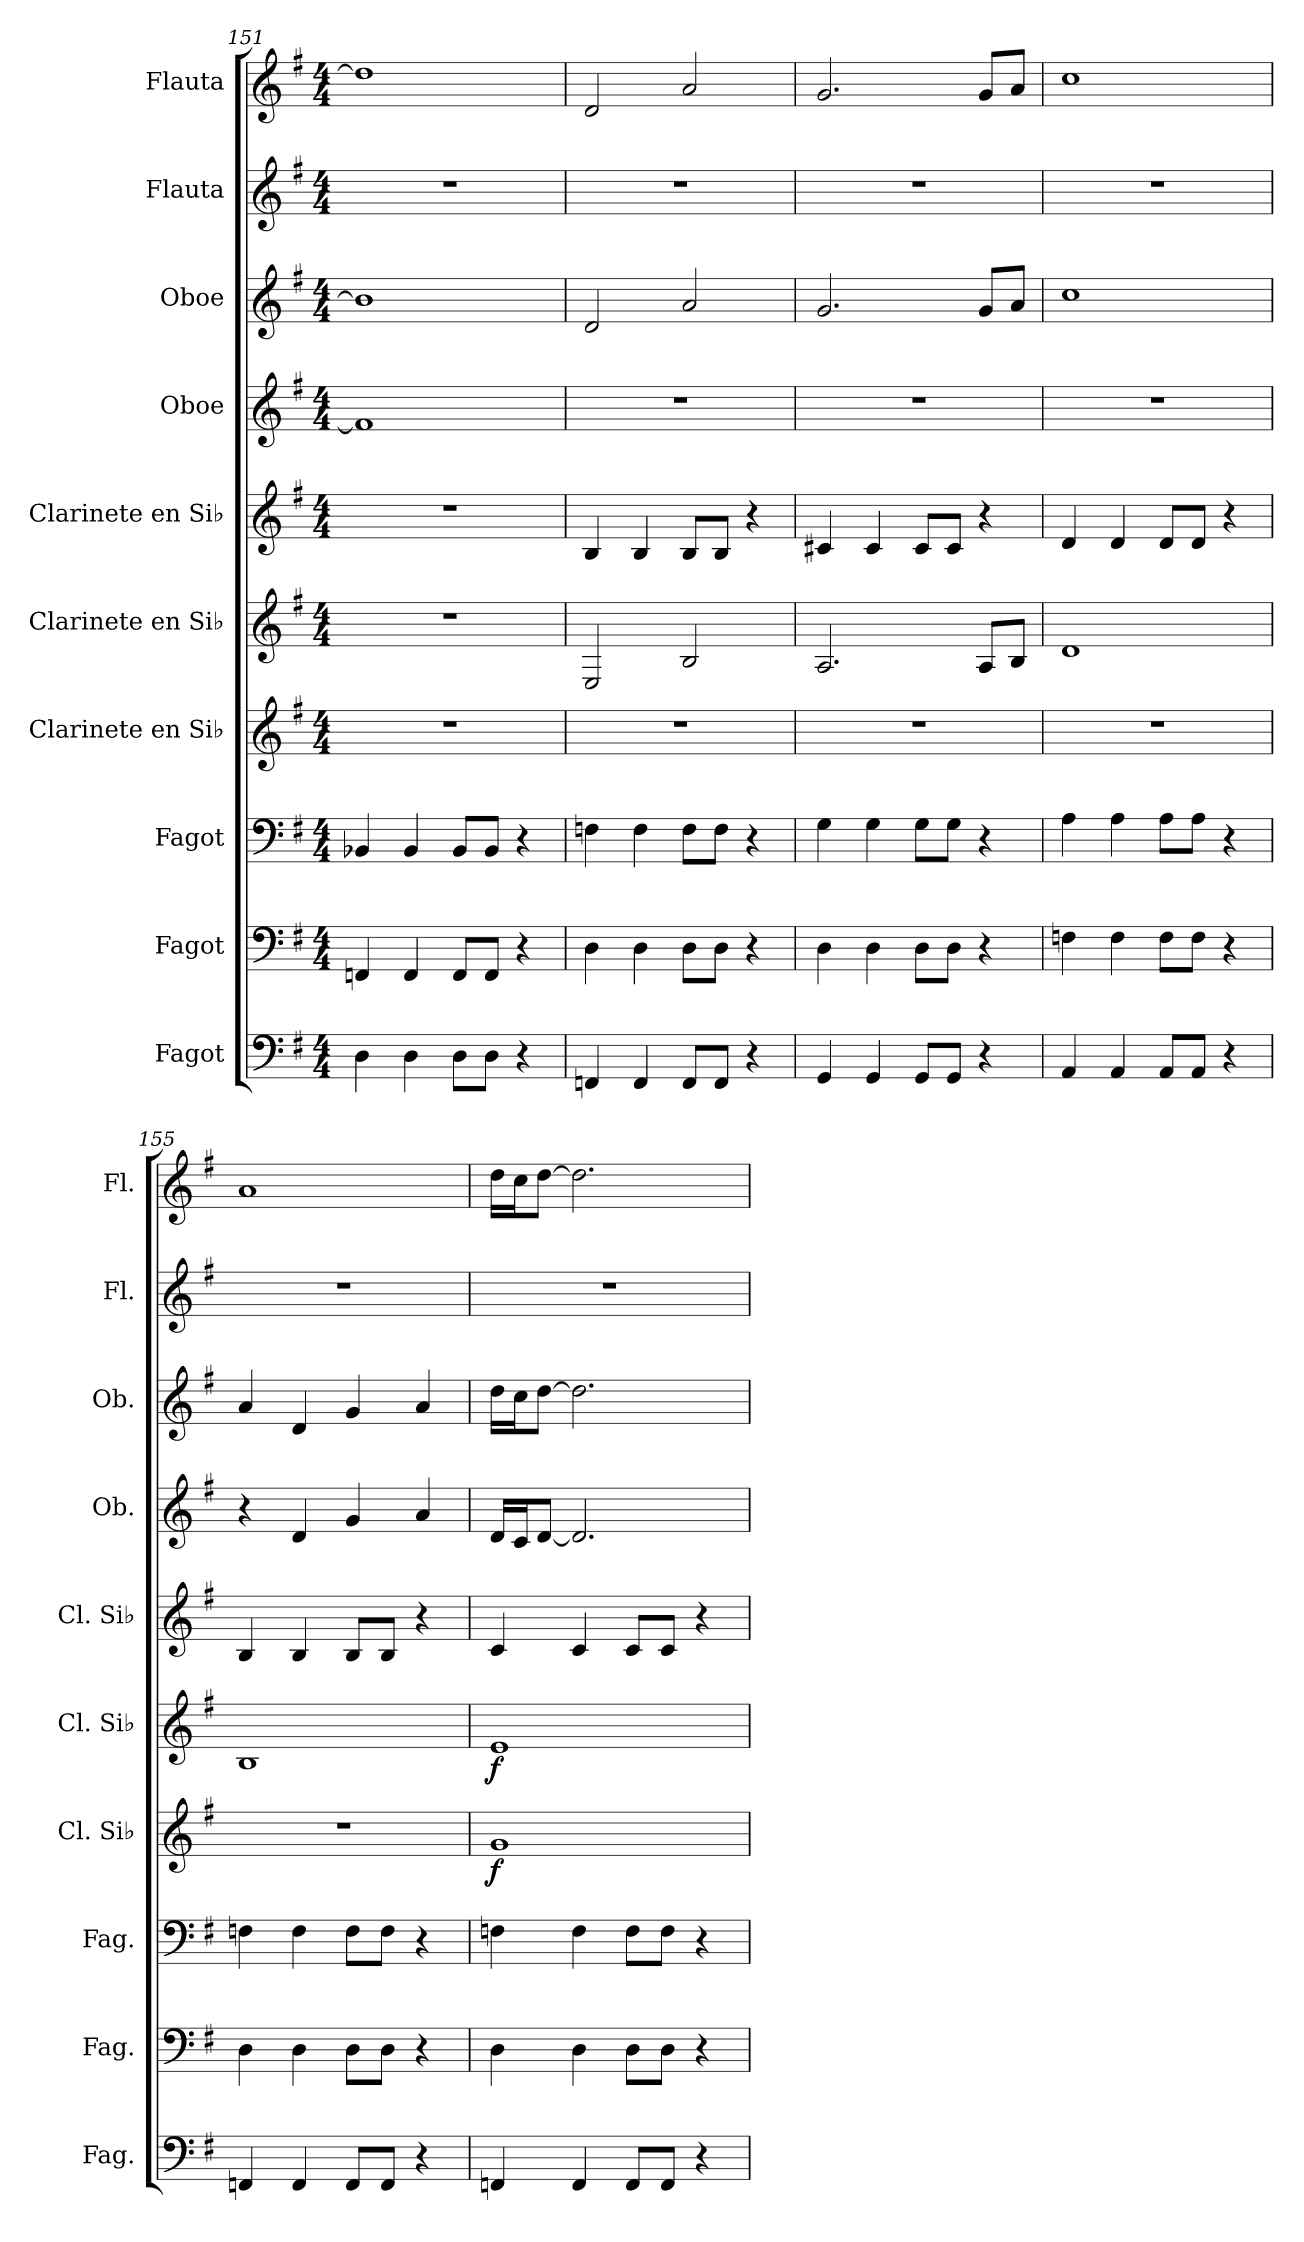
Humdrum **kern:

**kern	**kern	**kern	**kern	**dynam	**kern	**dynam	**kern	**kern	**kern	**kern	**kern
*part10	*part9	*part8	*part7	*part7	*part6	*part6	*part5	*part4	*part3	*part2	*part1
*staff10	*staff9	*staff8	*staff7	*staff7	*staff6	*staff6	*staff5	*staff4	*staff3	*staff2	*staff1
*I"Fagot	*I"Fagot	*I"Fagot	*I"Clarinete en Si♭	*	*I"Clarinete en Si♭	*	*I"Clarinete en Si♭	*I"Oboe	*I"Oboe	*I"Flauta	*I"Flauta
*I'Fag.	*I'Fag.	*I'Fag.	*I'Cl. Si♭	*	*I'Cl. Si♭	*	*I'Cl. Si♭	*I'Ob.	*I'Ob.	*I'Fl.	*I'Fl.
*clefF4	*clefF4	*clefF4	*clefG2	*	*clefG2	*	*clefG2	*clefG2	*clefG2	*clefG2	*clefG2
*	*	*	*ITrd1c2	*	*ITrd1c2	*	*ITrd1c2	*	*	*	*
*k[f#]	*k[f#]	*k[f#]	*k[b-]	*	*k[b-]	*	*k[b-]	*k[f#]	*k[f#]	*k[f#]	*k[f#]
*M4/4	*M4/4	*M4/4	*M4/4	*	*M4/4	*	*M4/4	*M4/4	*M4/4	*M4/4	*M4/4
=151	=151	=151	=151	=151	=151	=151	=151	=151	=151	=151	=151
4D\	4FFn/	4BB-X/	1r	.	1r	.	1r	1f]	1b-]	1r	1dd]
4D\	4FF/	4BB-/	.	.	.	.	.	.	.	.	.
8D\L	8FF/L	8BB-/L	.	.	.	.	.	.	.	.	.
8D\J	8FF/J	8BB-/J	.	.	.	.	.	.	.	.	.
4r	4r	4r	.	.	.	.	.	.	.	.	.
=152	=152	=152	=152	=152	=152	=152	=152	=152	=152	=152	=152
4FFn/	4D\	4Fn\	1r	.	2D/	.	4A/	1r	2d/	1r	2d/
4FF/	4D\	4F\	.	.	.	.	4A/	.	.	.	.
8FF/L	8D\L	8F\L	.	.	2A/	.	8A/L	.	2a/	.	2a/
8FF/J	8D\J	8F\J	.	.	.	.	8A/J	.	.	.	.
4r	4r	4r	.	.	.	.	4r	.	.	.	.
=153	=153	=153	=153	=153	=153	=153	=153	=153	=153	=153	=153
4GG/	4D\	4G\	1r	.	2.G/	.	4Bn/	1r	2.g/	1r	2.g/
4GG/	4D\	4G\	.	.	.	.	4B/	.	.	.	.
8GG/L	8D\L	8G\L	.	.	.	.	8B/L	.	.	.	.
8GG/J	8D\J	8G\J	.	.	.	.	8B/J	.	.	.	.
4r	4r	4r	.	.	8G/L	.	4r	.	8g/L	.	8g/L
.	.	.	.	.	8A/J	.	.	.	8a/J	.	8a/J
=154	=154	=154	=154	=154	=154	=154	=154	=154	=154	=154	=154
4AA/	4Fn\	4A\	1r	.	1c	.	4c/	1r	1cc	1r	1cc
4AA/	4F\	4A\	.	.	.	.	4c/	.	.	.	.
8AA/L	8F\L	8A\L	.	.	.	.	8c/L	.	.	.	.
8AA/J	8F\J	8A\J	.	.	.	.	8c/J	.	.	.	.
4r	4r	4r	.	.	.	.	4r	.	.	.	.
=155	=155	=155	=155	=155	=155	=155	=155	=155	=155	=155	=155
4FFn/	4D\	4Fn\	1r	.	1A	.	4A/	4r	4a/	1r	1a
4FF/	4D\	4F\	.	.	.	.	4A/	4d/	4d/	.	.
8FF/L	8D\L	8F\L	.	.	.	.	8A/L	4g/	4g/	.	.
8FF/J	8D\J	8F\J	.	.	.	.	8A/J	.	.	.	.
4r	4r	4r	.	.	.	.	4r	4a/	4a/	.	.
=156	=156	=156	=156	=156	=156	=156	=156	=156	=156	=156	=156
!	!	!	!	!LO:DY:b	!	!LO:DY:b	!	!	!	!	!
4FFn/	4D\	4Fn\	1f	f	1d	f	4B-/	16d/LL	16dd\LL	1r	16dd\LL
.	.	.	.	.	.	.	.	16c/J	16cc\J	.	16cc\J
.	.	.	.	.	.	.	.	[8d/J	[8dd\J	.	[8dd\J
4FF/	4D\	4F\	.	.	.	.	4B-/	2.d/]	2.dd\]	.	2.dd\]
8FF/L	8D\L	8F\L	.	.	.	.	8B-/L	.	.	.	.
8FF/J	8D\J	8F\J	.	.	.	.	8B-/J	.	.	.	.
4r	4r	4r	.	.	.	.	4r	.	.	.	.
=	=	=	=	=	=	=	=	=	=	=	=
*-	*-	*-	*-	*-	*-	*-	*-	*-	*-	*-	*-
